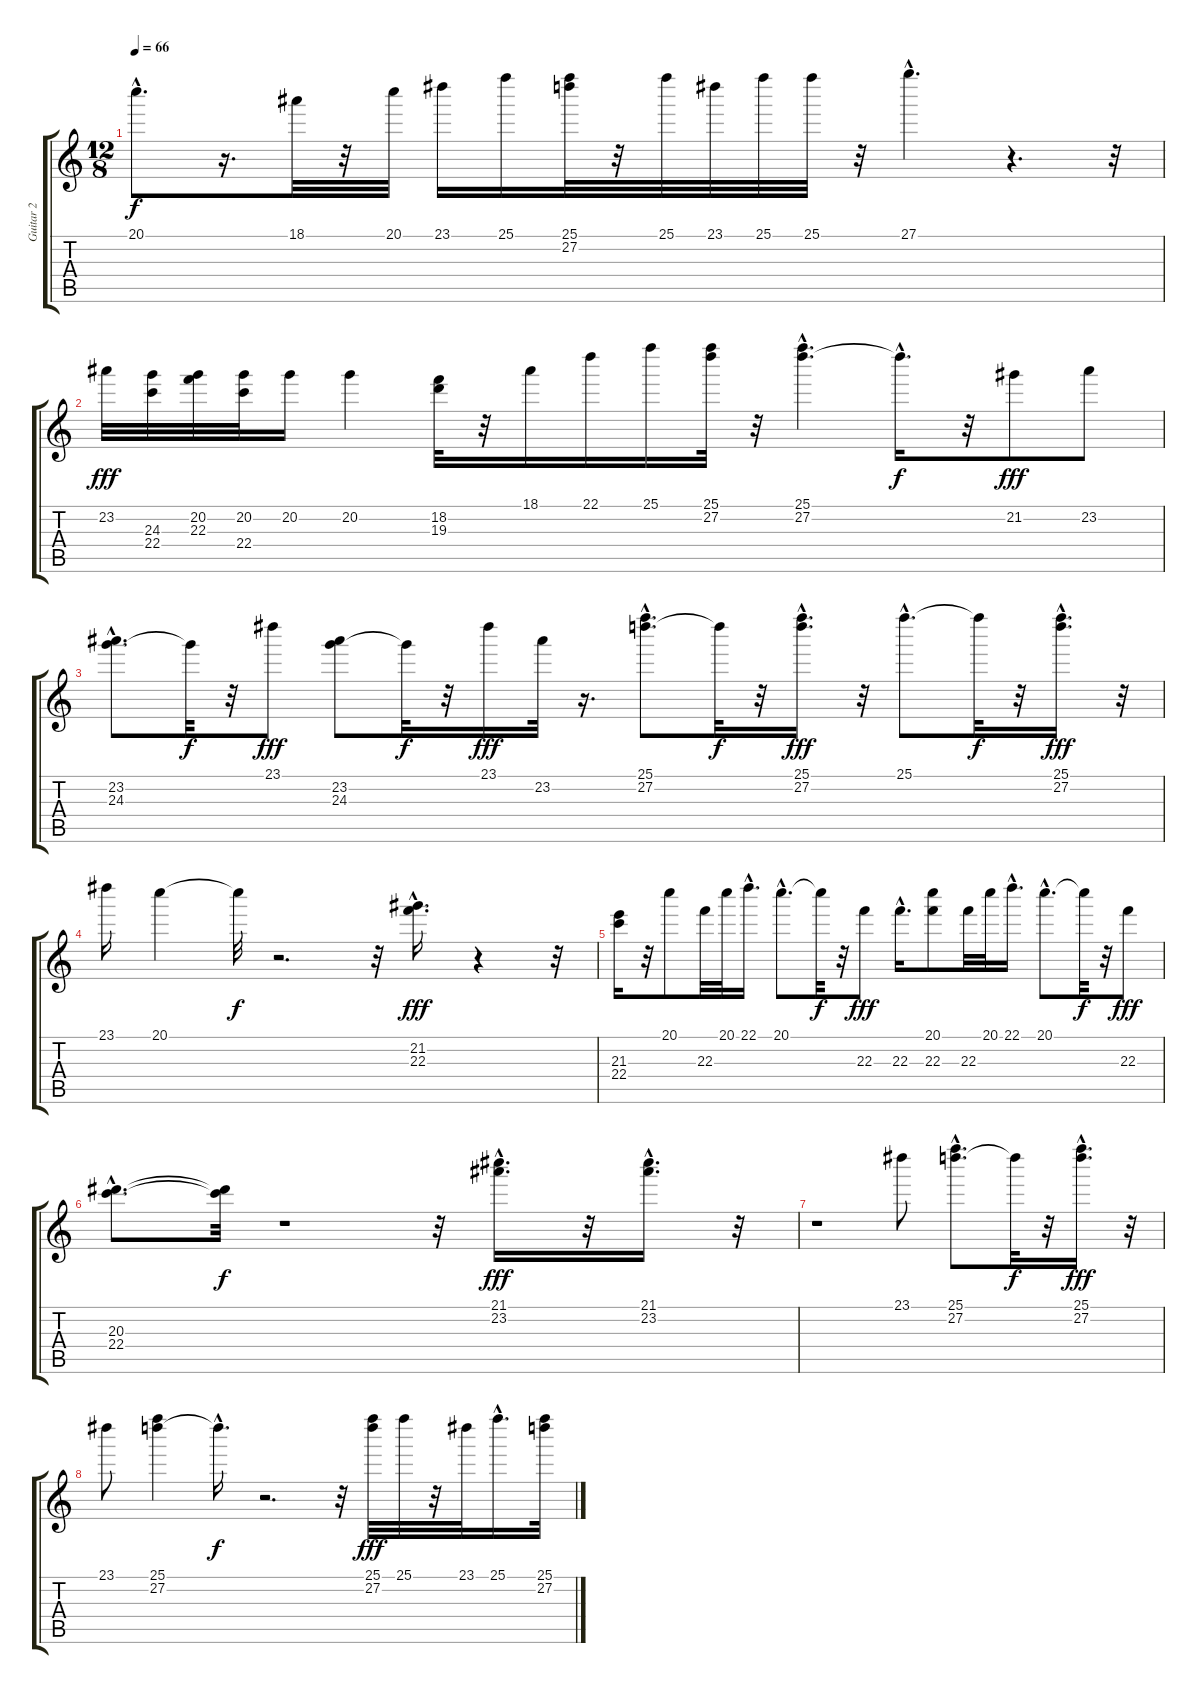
\track ("Guitar 2" "Guitar 2") {instrument distortionguitar}
\staff {score tabs}
\tuning (E4 B3 G3 D3 A2 E2) {hide}
\ts (12 8)
\tempo 66
\clef g2
\ks c
20.1{hac}.8{d dy f} r.16{d} 18.1.32 r.32 20.1.32 23.1.16 25.1.16 (25.1 27.2).32 r.32 25.1.32 23.1.32 25.1.32 25.1.32 r.32 27.1{hac}.4{d} r.4{d} r.32 |
23.2.32{dy fff instrument overdrivenguitar} (24.3 22.4).32 (20.2 22.3).32 (20.2 22.4).32 20.2.16 20.2.4 (18.2 19.3).32 r.32 18.1.16 22.1.16 25.1.16 (25.1 27.2).32 r.32 (25.1 27.2{hac}).4{d} 27.2{hac t}.16{d dy f} r.32 21.2.8{dy fff} 23.2.8 |
(23.2 24.3{hac}).8{d} 24.3{t}.32{dy f} r.32 23.1.8{dy fff} (23.2 24.3).8 24.3{t}.32{dy f} r.32 23.1.16{dy fff} 23.2.32 r.16{d} (25.1 27.2{hac}).8{d} 27.2{t}.32{dy f} r.32 (25.1 27.2{hac}).16{d dy fff} r.32 25.1{hac}.8{d} 25.1{t}.32{dy f} r.32 (25.1 27.2{hac}).16{d dy fff} r.32 |
23.1.16 20.1.4 20.1{t}.32{dy f} r.2{d} r.32 (21.2 22.3{hac}).16{d dy fff} r.4 r.32 |
(21.3 22.4).16{instrument distortionguitar} r.32 20.1.8 22.3.32 20.1.32 22.1{hac}.16{d} 20.1{hac}.8{d} 20.1{t}.32{dy f} r.32 22.3.8{dy fff} 22.3{hac}.16{d} (20.1 22.3).8 22.3.32 20.1.32 22.1{hac}.16{d} 20.1{hac}.8{d} 20.1{t}.32{dy f} r.32 22.3.8{dy fff} |
(20.3{hac} 22.4{hac}).8{d} (20.3{t} 22.4{t}).32{dy f} r.1 r.32 (21.1 23.2{hac}).16{d dy fff} r.32 (21.1 23.2{hac}).16{d} r.32 |
r.1 23.1.8 (25.1 27.2{hac}).8{d} 27.2{t}.32{dy f} r.32 (25.1 27.2{hac}).16{d dy fff} r.32 |
23.1.8 (25.1 27.2).4 27.2{hac t}.16{d dy f} r.2{d} r.32 (25.1 27.2).32{dy fff} 25.1.32 r.32 23.1.32 25.1{hac}.16{d} (25.1 27.2).32
